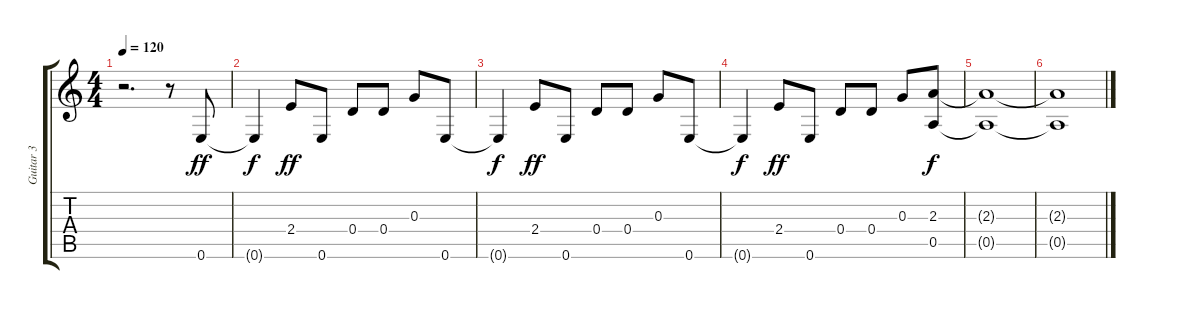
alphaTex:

\track ("Guitar 3" "Guitar 3") {instrument distortionguitar}
\staff {score tabs}
\tuning (E4 B3 G3 D3 A2 E2) {hide}
\ts (4 4)
\tempo 120
\clef g2
\ks c
r.2{d dy f} r.8 0.6.8{dy ff} |
0.6{t}.4{dy f} 2.4.8{dy ff} 0.6.8 0.4.8 0.4.8 0.3.8 0.6.8 |
0.6{t}.4{dy f} 2.4.8{dy ff} 0.6.8 0.4.8 0.4.8 0.3.8 0.6.8 |
0.6{t}.4{dy f} 2.4.8{dy ff} 0.6.8 0.4.8 0.4.8 0.3.8 (2.3 0.5).8{dy f} |
(2.3{t} 0.5{t}).1 |
(2.3{t} 0.5{t}).1
